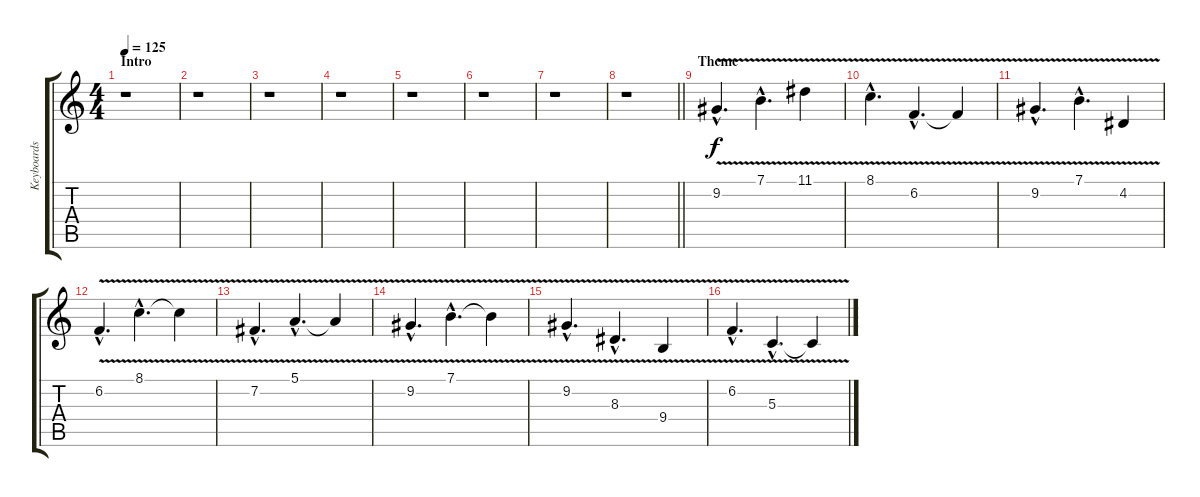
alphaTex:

\track ("Keyboards" "Keyboards") {instrument vibraphone}
\staff {score tabs}
\tuning (E4 B3 G3 D3 A2 E2) {hide}
\ts (4 4)
\section ("" "Intro")
\tempo 125
\clef g2
\ks c
r.1{dy f instrument vibraphone} |
r.1 |
r.1 |
r.1 |
r.1 |
r.1 |
r.1 |
\barLineRight lightlight
r.1 |
\section ("" "Theme")
9.2{v hac}.4{d} 7.1{v hac}.4{d} 11.1{v}.4 |
8.1{v hac}.4{d} 6.2{v hac}.4{d} 6.2{t}.4 |
9.2{v hac}.4{d} 7.1{v hac}.4{d} 4.2{v}.4 |
6.2{v hac}.4{d} 8.1{v hac}.4{d} 8.1{t}.4 |
7.2{v hac}.4{d} 5.1{v hac}.4{d} 5.1{t}.4 |
9.2{v hac}.4{d} 7.1{v hac}.4{d} 7.1{t}.4 |
9.2{v hac}.4{d} 8.3{v hac}.4{d} 9.4{v}.4 |
6.2{v hac}.4{d} 5.3{v hac}.4{d} 5.3{t}.4
